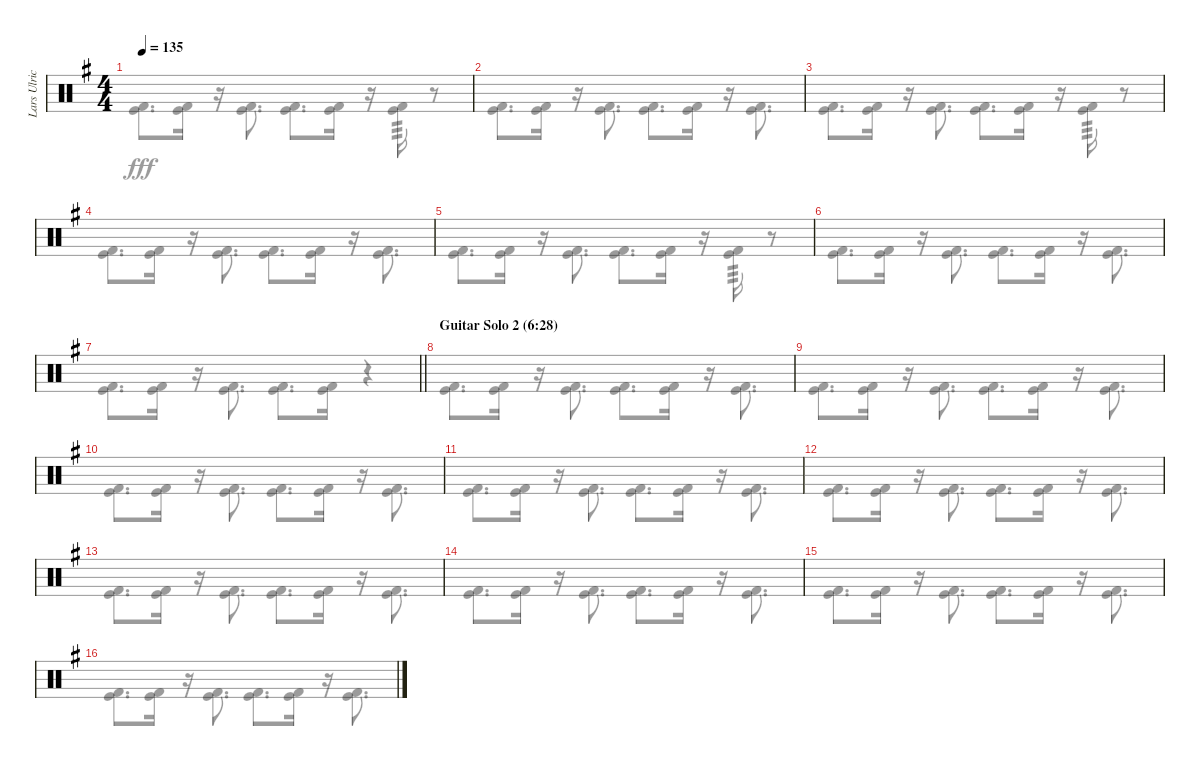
\track ("Lars Ulrich Bass Pedal" "Lars Ulric") {instrument percussion}
\staff {score}
\articulation defaults
\voice
\ts (4 4)
\tempo 135
\clef neutral
\ks eminor
|
|
|
|
|
|
\barLineRight lightlight
|
\section ("" "Guitar Solo 2 (6:28)")
|
|
|
|
|
|
|
|
\voice
\clef neutral
\ks eminor
("Kick (hit)" "Kick (hit) 2").8{d dy fff} ("Kick (hit)" "Kick (hit) 2").16 r.16 ("Kick (hit)" "Kick (hit) 2").8{d} ("Kick (hit)" "Kick (hit) 2").8{d} ("Kick (hit)" "Kick (hit) 2").16 r.16 ("Kick (hit)" "Kick (hit) 2").16{tp 3} r.8 |
("Kick (hit)" "Kick (hit) 2").8{d} ("Kick (hit)" "Kick (hit) 2").16 r.16 ("Kick (hit)" "Kick (hit) 2").8{d} ("Kick (hit)" "Kick (hit) 2").8{d} ("Kick (hit)" "Kick (hit) 2").16 r.16 ("Kick (hit)" "Kick (hit) 2").8{d} |
("Kick (hit)" "Kick (hit) 2").8{d} ("Kick (hit)" "Kick (hit) 2").16 r.16 ("Kick (hit)" "Kick (hit) 2").8{d} ("Kick (hit)" "Kick (hit) 2").8{d} ("Kick (hit)" "Kick (hit) 2").16 r.16 ("Kick (hit)" "Kick (hit) 2").16{tp 3} r.8 |
("Kick (hit)" "Kick (hit) 2").8{d} ("Kick (hit)" "Kick (hit) 2").16 r.16 ("Kick (hit)" "Kick (hit) 2").8{d} ("Kick (hit)" "Kick (hit) 2").8{d} ("Kick (hit)" "Kick (hit) 2").16 r.16 ("Kick (hit)" "Kick (hit) 2").8{d} |
("Kick (hit)" "Kick (hit) 2").8{d} ("Kick (hit)" "Kick (hit) 2").16 r.16 ("Kick (hit)" "Kick (hit) 2").8{d} ("Kick (hit)" "Kick (hit) 2").8{d} ("Kick (hit)" "Kick (hit) 2").16 r.16 ("Kick (hit)" "Kick (hit) 2").16{tp 3} r.8 |
("Kick (hit)" "Kick (hit) 2").8{d} ("Kick (hit)" "Kick (hit) 2").16 r.16 ("Kick (hit)" "Kick (hit) 2").8{d} ("Kick (hit)" "Kick (hit) 2").8{d} ("Kick (hit)" "Kick (hit) 2").16 r.16 ("Kick (hit)" "Kick (hit) 2").8{d} |
\barLineRight lightlight
("Kick (hit)" "Kick (hit) 2").8{d} ("Kick (hit)" "Kick (hit) 2").16 r.16 ("Kick (hit)" "Kick (hit) 2").8{d} ("Kick (hit)" "Kick (hit) 2").8{d} ("Kick (hit)" "Kick (hit) 2").16 r.4 |
("Kick (hit)" "Kick (hit) 2").8{d} ("Kick (hit)" "Kick (hit) 2").16 r.16 ("Kick (hit)" "Kick (hit) 2").8{d} ("Kick (hit)" "Kick (hit) 2").8{d} ("Kick (hit)" "Kick (hit) 2").16 r.16 ("Kick (hit)" "Kick (hit) 2").8{d} |
("Kick (hit)" "Kick (hit) 2").8{d} ("Kick (hit)" "Kick (hit) 2").16 r.16 ("Kick (hit)" "Kick (hit) 2").8{d} ("Kick (hit)" "Kick (hit) 2").8{d} ("Kick (hit)" "Kick (hit) 2").16 r.16 ("Kick (hit)" "Kick (hit) 2").8{d} |
("Kick (hit)" "Kick (hit) 2").8{d} ("Kick (hit)" "Kick (hit) 2").16 r.16 ("Kick (hit)" "Kick (hit) 2").8{d} ("Kick (hit)" "Kick (hit) 2").8{d} ("Kick (hit)" "Kick (hit) 2").16 r.16 ("Kick (hit)" "Kick (hit) 2").8{d} |
("Kick (hit)" "Kick (hit) 2").8{d} ("Kick (hit)" "Kick (hit) 2").16 r.16 ("Kick (hit)" "Kick (hit) 2").8{d} ("Kick (hit)" "Kick (hit) 2").8{d} ("Kick (hit)" "Kick (hit) 2").16 r.16 ("Kick (hit)" "Kick (hit) 2").8{d} |
("Kick (hit)" "Kick (hit) 2").8{d} ("Kick (hit)" "Kick (hit) 2").16 r.16 ("Kick (hit)" "Kick (hit) 2").8{d} ("Kick (hit)" "Kick (hit) 2").8{d} ("Kick (hit)" "Kick (hit) 2").16 r.16 ("Kick (hit)" "Kick (hit) 2").8{d} |
("Kick (hit)" "Kick (hit) 2").8{d} ("Kick (hit)" "Kick (hit) 2").16 r.16 ("Kick (hit)" "Kick (hit) 2").8{d} ("Kick (hit)" "Kick (hit) 2").8{d} ("Kick (hit)" "Kick (hit) 2").16 r.16 ("Kick (hit)" "Kick (hit) 2").8{d} |
("Kick (hit)" "Kick (hit) 2").8{d} ("Kick (hit)" "Kick (hit) 2").16 r.16 ("Kick (hit)" "Kick (hit) 2").8{d} ("Kick (hit)" "Kick (hit) 2").8{d} ("Kick (hit)" "Kick (hit) 2").16 r.16 ("Kick (hit)" "Kick (hit) 2").8{d} |
("Kick (hit)" "Kick (hit) 2").8{d} ("Kick (hit)" "Kick (hit) 2").16 r.16 ("Kick (hit)" "Kick (hit) 2").8{d} ("Kick (hit)" "Kick (hit) 2").8{d} ("Kick (hit)" "Kick (hit) 2").16 r.16 ("Kick (hit)" "Kick (hit) 2").8{d} |
("Kick (hit)" "Kick (hit) 2").8{d} ("Kick (hit)" "Kick (hit) 2").16 r.16 ("Kick (hit)" "Kick (hit) 2").8{d} ("Kick (hit)" "Kick (hit) 2").8{d} ("Kick (hit)" "Kick (hit) 2").16 r.16 ("Kick (hit)" "Kick (hit) 2").8{d}
